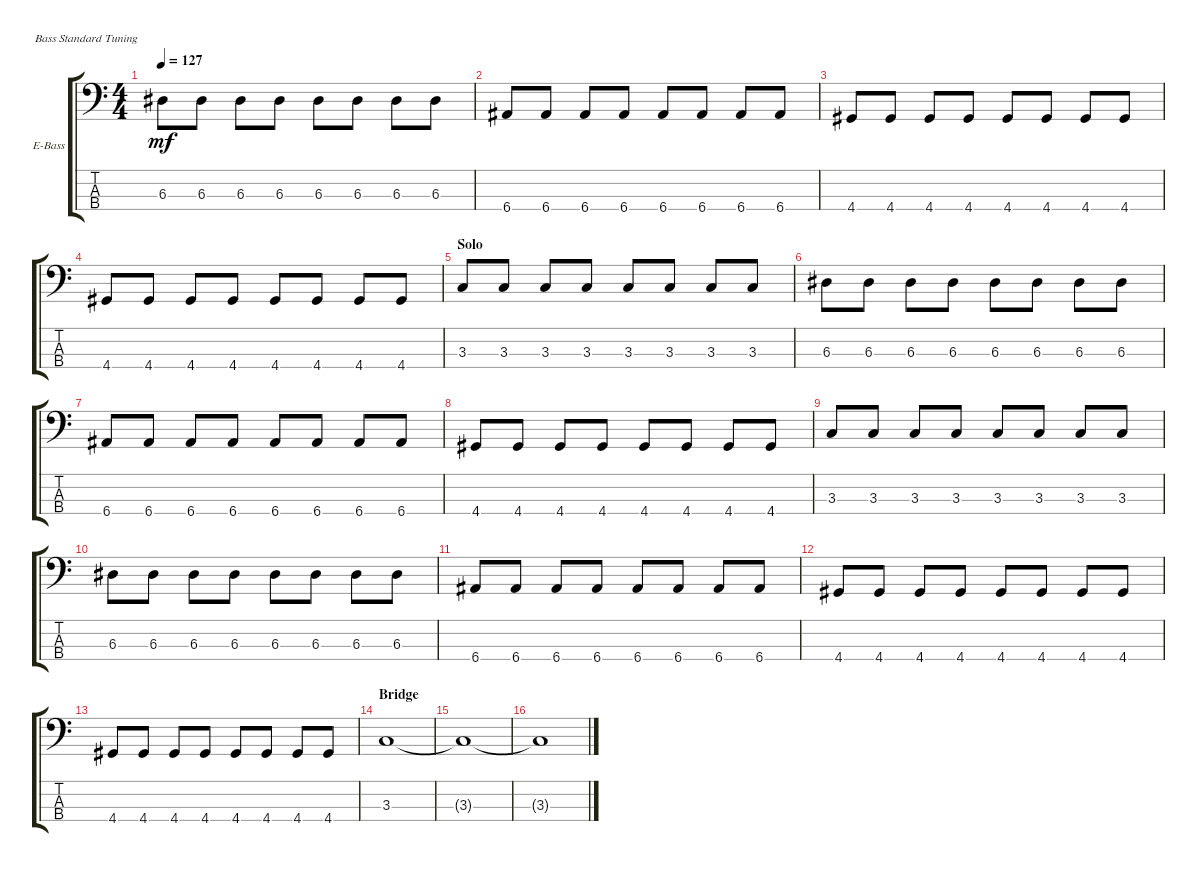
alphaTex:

\defaultSystemsLayout 4
\bracketExtendMode groupsimilarinstruments
\firstSystemTrackNameOrientation horizontal
\otherSystemsTrackNameOrientation horizontal
\track ("Electric Bass" "E-Bass") {instrument electricbassfinger}
\staff {score tabs}
\tuning (G2 D2 A1 E1)
\ts (4 4)
\tempo 127
\clef f4
\ks c
6.3.8{dy mf} 6.3.8 6.3.8 6.3.8 6.3.8 6.3.8 6.3.8 6.3.8 |
6.4.8 6.4.8 6.4.8 6.4.8 6.4.8 6.4.8 6.4.8 6.4.8 |
4.4.8 4.4.8 4.4.8 4.4.8 4.4.8 4.4.8 4.4.8 4.4.8 |
4.4.8 4.4.8 4.4.8 4.4.8 4.4.8 4.4.8 4.4.8 4.4.8 |
\section ("" "Solo")
3.3.8 3.3.8 3.3.8 3.3.8 3.3.8 3.3.8 3.3.8 3.3.8 |
6.3.8 6.3.8 6.3.8 6.3.8 6.3.8 6.3.8 6.3.8 6.3.8 |
6.4.8 6.4.8 6.4.8 6.4.8 6.4.8 6.4.8 6.4.8 6.4.8 |
4.4.8 4.4.8 4.4.8 4.4.8 4.4.8 4.4.8 4.4.8 4.4.8 |
3.3.8 3.3.8 3.3.8 3.3.8 3.3.8 3.3.8 3.3.8 3.3.8 |
6.3.8 6.3.8 6.3.8 6.3.8 6.3.8 6.3.8 6.3.8 6.3.8 |
6.4.8 6.4.8 6.4.8 6.4.8 6.4.8 6.4.8 6.4.8 6.4.8 |
4.4.8 4.4.8 4.4.8 4.4.8 4.4.8 4.4.8 4.4.8 4.4.8 |
4.4.8 4.4.8 4.4.8 4.4.8 4.4.8 4.4.8 4.4.8 4.4.8 |
\section ("" "Bridge")
3.3.1 |
3.3{t}.1 |
3.3{t}.1
